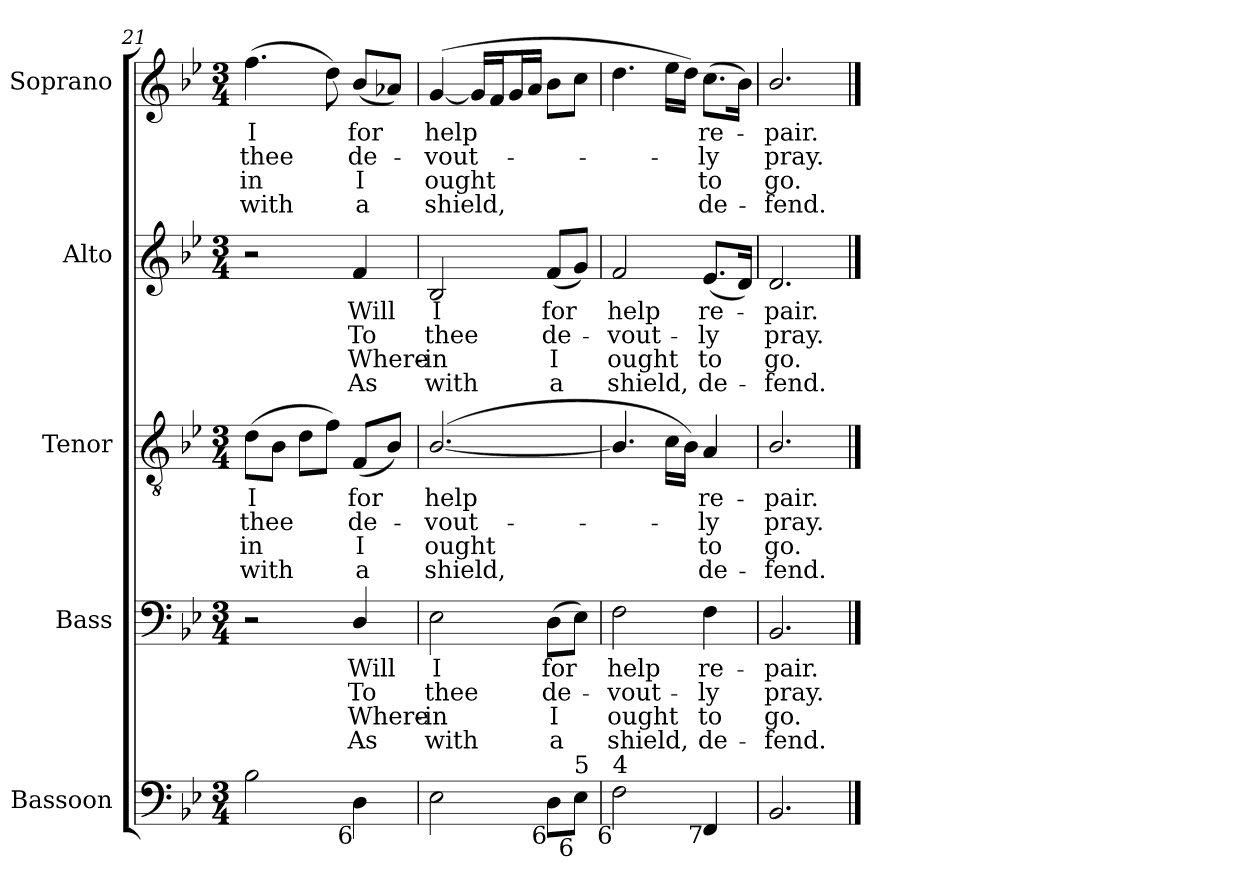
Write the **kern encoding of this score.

**kern	**kern	**text	**text	**text	**text	**kern	**text	**text	**text	**text	**kern	**text	**text	**text	**text	**kern	**text	**text	**text	**text
*part5	*part4	*part4	*part4	*part4	*part4	*part3	*part3	*part3	*part3	*part3	*part2	*part2	*part2	*part2	*part2	*part1	*part1	*part1	*part1	*part1
*staff5	*staff4	*staff4	*staff4	*staff4	*staff4	*staff3	*staff3	*staff3	*staff3	*staff3	*staff2	*staff2	*staff2	*staff2	*staff2	*staff1	*staff1	*staff1	*staff1	*staff1
*I"Bassoon	*I"Bass	*	*	*	*	*I"Tenor	*	*	*	*	*I"Alto	*	*	*	*	*I"Soprano	*	*	*	*
*I'Bsn.	*I'B.	*	*	*	*	*I'T.	*	*	*	*	*I'A.	*	*	*	*	*I'S.	*	*	*	*
*clefF4	*clefF4	*	*	*	*	*clefGv2	*	*	*	*	*clefG2	*	*	*	*	*clefG2	*	*	*	*
*	*	*	*	*	*	*ITrd7c12	*	*	*	*	*	*	*	*	*	*	*	*	*	*
*k[b-e-]	*k[b-e-]	*	*	*	*	*k[b-e-]	*	*	*	*	*k[b-e-]	*	*	*	*	*k[b-e-]	*	*	*	*
*B-:	*B-:	*	*	*	*	*B-:	*	*	*	*	*B-:	*	*	*	*	*B-:	*	*	*	*
*M3/4	*M3/4	*	*	*	*	*M3/4	*	*	*	*	*M3/4	*	*	*	*	*M3/4	*	*	*	*
=21	=21	=21	=21	=21	=21	=21	=21	=21	=21	=21	=21	=21	=21	=21	=21	=21	=21	=21	=21	=21
!	!	!	!	!	!	!	!LO:LY:b:color=#000000	!LO:LY:b:color=#000000	!LO:LY:b:color=#000000	!LO:LY:b:color=#000000	!	!	!	!	!	!	!	!	!	!
!	!	!	!	!	!	!	!	!	!	!	!	!	!	!	!	!	!LO:LY:b:color=#000000	!LO:LY:b:color=#000000	!LO:LY:b:color=#000000	!LO:LY:b:color=#000000
2B-i\	2r	.	.	.	.	(8Di\L	I	thee	in	with	2r	.	.	.	.	(4.ffi\	I	thee	in	with
.	.	.	.	.	.	8BB-i\J	.	.	.	.	.	.	.	.	.	.	.	.	.	.
.	.	.	.	.	.	8Di\L	.	.	.	.	.	.	.	.	.	.	.	.	.	.
.	.	.	.	.	.	8Fi\J)	.	.	.	.	.	.	.	.	.	8ddi\)	.	.	.	.
!	!	!LO:LY:b:color=#000000	!LO:LY:b:color=#000000	!LO:LY:b:color=#000000	!LO:LY:b:color=#000000	!	!	!	!	!	!	!	!	!	!	!	!	!	!	!
!	!	!	!	!	!	!	!LO:LY:b:color=#000000	!LO:LY:b:color=#000000	!LO:LY:b:color=#000000	!LO:LY:b:color=#000000	!	!	!	!	!	!	!	!	!	!
!	!	!	!	!	!	!	!	!	!	!	!	!LO:LY:b:color=#000000	!LO:LY:b:color=#000000	!LO:LY:b:color=#000000	!LO:LY:b:color=#000000	!	!	!	!	!
!LO:TX:b:rj:t=6	!	!	!	!	!	!	!	!	!	!	!	!	!	!	!	!	!	!	!	!
!	!	!	!	!	!	!	!	!	!	!	!	!	!	!	!	!	!LO:LY:b:color=#000000	!LO:LY:b:color=#000000	!LO:LY:b:color=#000000	!LO:LY:b:color=#000000
4Di\	4Di/	Will	To	Where-	-As	(8FFi/L	for	de-	I	a	4fi/	Will	To	Where-	-As	(8b-i/L	for	de-	I	a
.	.	.	.	.	.	8BB-i/J)	.	.	.	.	.	.	.	.	.	8a-Xi/J)	.	.	.	.
=22	=22	=22	=22	=22	=22	=22	=22	=22	=22	=22	=22	=22	=22	=22	=22	=22	=22	=22	=22	=22
!	!	!LO:LY:b:color=#000000	!LO:LY:b:color=#000000	!LO:LY:b:color=#000000	!LO:LY:b:color=#000000	!	!	!	!	!	!	!	!	!	!	!	!	!	!	!
!	!	!	!	!	!	!	!LO:LY:b:color=#000000	!LO:LY:b:color=#000000	!LO:LY:b:color=#000000	!LO:LY:b:color=#000000	!	!	!	!	!	!	!	!	!	!
!	!	!	!	!	!	!	!	!	!	!	!	!LO:LY:b:color=#000000	!LO:LY:b:color=#000000	!LO:LY:b:color=#000000	!LO:LY:b:color=#000000	!	!	!	!	!
!	!	!	!	!	!	!	!	!	!	!	!	!	!	!	!	!	!LO:LY:b:color=#000000	!LO:LY:b:color=#000000	!LO:LY:b:color=#000000	!LO:LY:b:color=#000000
2E-i\	2E-i\	I	thee	in	with	([2.BB-i/	help	-vout-	ought	shield,	2B-i/	I	thee	in	with	([4gi/	help	-vout-	ought	shield,
.	.	.	.	.	.	.	.	.	.	.	.	.	.	.	.	16gi/LL]	.	.	.	.
.	.	.	.	.	.	.	.	.	.	.	.	.	.	.	.	16fi/J	.	.	.	.
.	.	.	.	.	.	.	.	.	.	.	.	.	.	.	.	16gi/L	.	.	.	.
.	.	.	.	.	.	.	.	.	.	.	.	.	.	.	.	16ai/JJ	.	.	.	.
!	!	!LO:LY:b:color=#000000	!LO:LY:b:color=#000000	!LO:LY:b:color=#000000	!LO:LY:b:color=#000000	!	!	!	!	!	!	!	!	!	!	!	!	!	!	!
!LO:TX:b:rj:t=6	!	!	!	!	!	!	!	!	!	!	!	!	!	!	!	!	!	!	!	!
!	!	!	!	!	!	!	!	!	!	!	!	!LO:LY:b:color=#000000	!LO:LY:b:color=#000000	!LO:LY:b:color=#000000	!LO:LY:b:color=#000000	!	!	!	!	!
8Di\L	(8Di\L	for	de-	I	a	.	.	.	.	.	(8fi/L	for	de-	I	a	8b-i\L	.	.	.	.
!LO:TX:b:rj:t=6	!	!	!	!	!	!	!	!	!	!	!	!	!	!	!	!	!	!	!	!
!LO:TX:t=5	!	!	!	!	!	!	!	!	!	!	!	!	!	!	!	!	!	!	!	!
8E-i\J	8E-i\J)	.	.	.	.	.	.	.	.	.	8gi/J)	.	.	.	.	8cci\J	.	.	.	.
=23	=23	=23	=23	=23	=23	=23	=23	=23	=23	=23	=23	=23	=23	=23	=23	=23	=23	=23	=23	=23
!	!	!LO:LY:b:color=#000000	!LO:LY:b:color=#000000	!LO:LY:b:color=#000000	!LO:LY:b:color=#000000	!	!	!	!	!	!	!	!	!	!	!	!	!	!	!
!LO:TX:b:rj:t=6	!	!	!	!	!	!	!	!	!	!	!	!	!	!	!	!	!	!	!	!
!LO:TX:t=4	!	!	!	!	!	!	!	!	!	!	!	!	!	!	!	!	!	!	!	!
!	!	!	!	!	!	!	!	!	!	!	!	!LO:LY:b:color=#000000	!LO:LY:b:color=#000000	!LO:LY:b:color=#000000	!LO:LY:b:color=#000000	!	!	!	!	!
2Fi\	2Fi\	help	-vout-	ought	shield,	4.BB-i/]	.	.	.	.	2fi/	help	-vout-	ought	shield,	4.ddi\	.	.	.	.
.	.	.	.	.	.	16Ci\LL	.	.	.	.	.	.	.	.	.	16ee-i\LL	.	.	.	.
.	.	.	.	.	.	16BB-i\JJ)	.	.	.	.	.	.	.	.	.	16ddi\JJ)	.	.	.	.
!	!	!LO:LY:b:color=#000000	!LO:LY:b:color=#000000	!LO:LY:b:color=#000000	!LO:LY:b:color=#000000	!	!	!	!	!	!	!	!	!	!	!	!	!	!	!
!	!	!	!	!	!	!	!LO:LY:b:color=#000000	!LO:LY:b:color=#000000	!LO:LY:b:color=#000000	!LO:LY:b:color=#000000	!	!	!	!	!	!	!	!	!	!
!	!	!	!	!	!	!	!	!	!	!	!	!LO:LY:b:color=#000000	!LO:LY:b:color=#000000	!LO:LY:b:color=#000000	!LO:LY:b:color=#000000	!	!	!	!	!
!LO:TX:b:rj:t=7	!	!	!	!	!	!	!	!	!	!	!	!	!	!	!	!	!	!	!	!
!	!	!	!	!	!	!	!	!	!	!	!	!	!	!	!	!	!LO:LY:b:color=#000000	!LO:LY:b:color=#000000	!LO:LY:b:color=#000000	!LO:LY:b:color=#000000
4FFi/	4Fi\	re-	-ly	to	de-	4AAi/	re-	-ly	to	de-	(8.e-i/L	re-	-ly	to	de-	(8.cci\L	re-	-ly	to	de-
.	.	.	.	.	.	.	.	.	.	.	16di/Jk)	.	.	.	.	16b-i\Jk)	.	.	.	.
=24	=24	=24	=24	=24	=24	=24	=24	=24	=24	=24	=24	=24	=24	=24	=24	=24	=24	=24	=24	=24
!	!	!LO:LY:b:color=#000000	!LO:LY:b:color=#000000	!LO:LY:b:color=#000000	!LO:LY:b:color=#000000	!	!	!	!	!	!	!	!	!	!	!	!	!	!	!
!	!	!	!	!	!	!	!LO:LY:b:color=#000000	!LO:LY:b:color=#000000	!LO:LY:b:color=#000000	!LO:LY:b:color=#000000	!	!	!	!	!	!	!	!	!	!
!	!	!	!	!	!	!	!	!	!	!	!	!LO:LY:b:color=#000000	!LO:LY:b:color=#000000	!LO:LY:b:color=#000000	!LO:LY:b:color=#000000	!	!	!	!	!
!	!	!	!	!	!	!	!	!	!	!	!	!	!	!	!	!	!LO:LY:b:color=#000000	!LO:LY:b:color=#000000	!LO:LY:b:color=#000000	!LO:LY:b:color=#000000
2.BB-i/	2.BB-i/	-pair.	pray.	-go.	fend.	2.BB-i/	-pair.	pray.	-go.	fend.	2.di/	-pair.	pray.	-go.	fend.	2.b-i/	-pair.	pray.	-go.	fend.
==	==	==	==	==	==	==	==	==	==	==	==	==	==	==	==	==	==	==	==	==
*-	*-	*-	*-	*-	*-	*-	*-	*-	*-	*-	*-	*-	*-	*-	*-	*-	*-	*-	*-	*-
